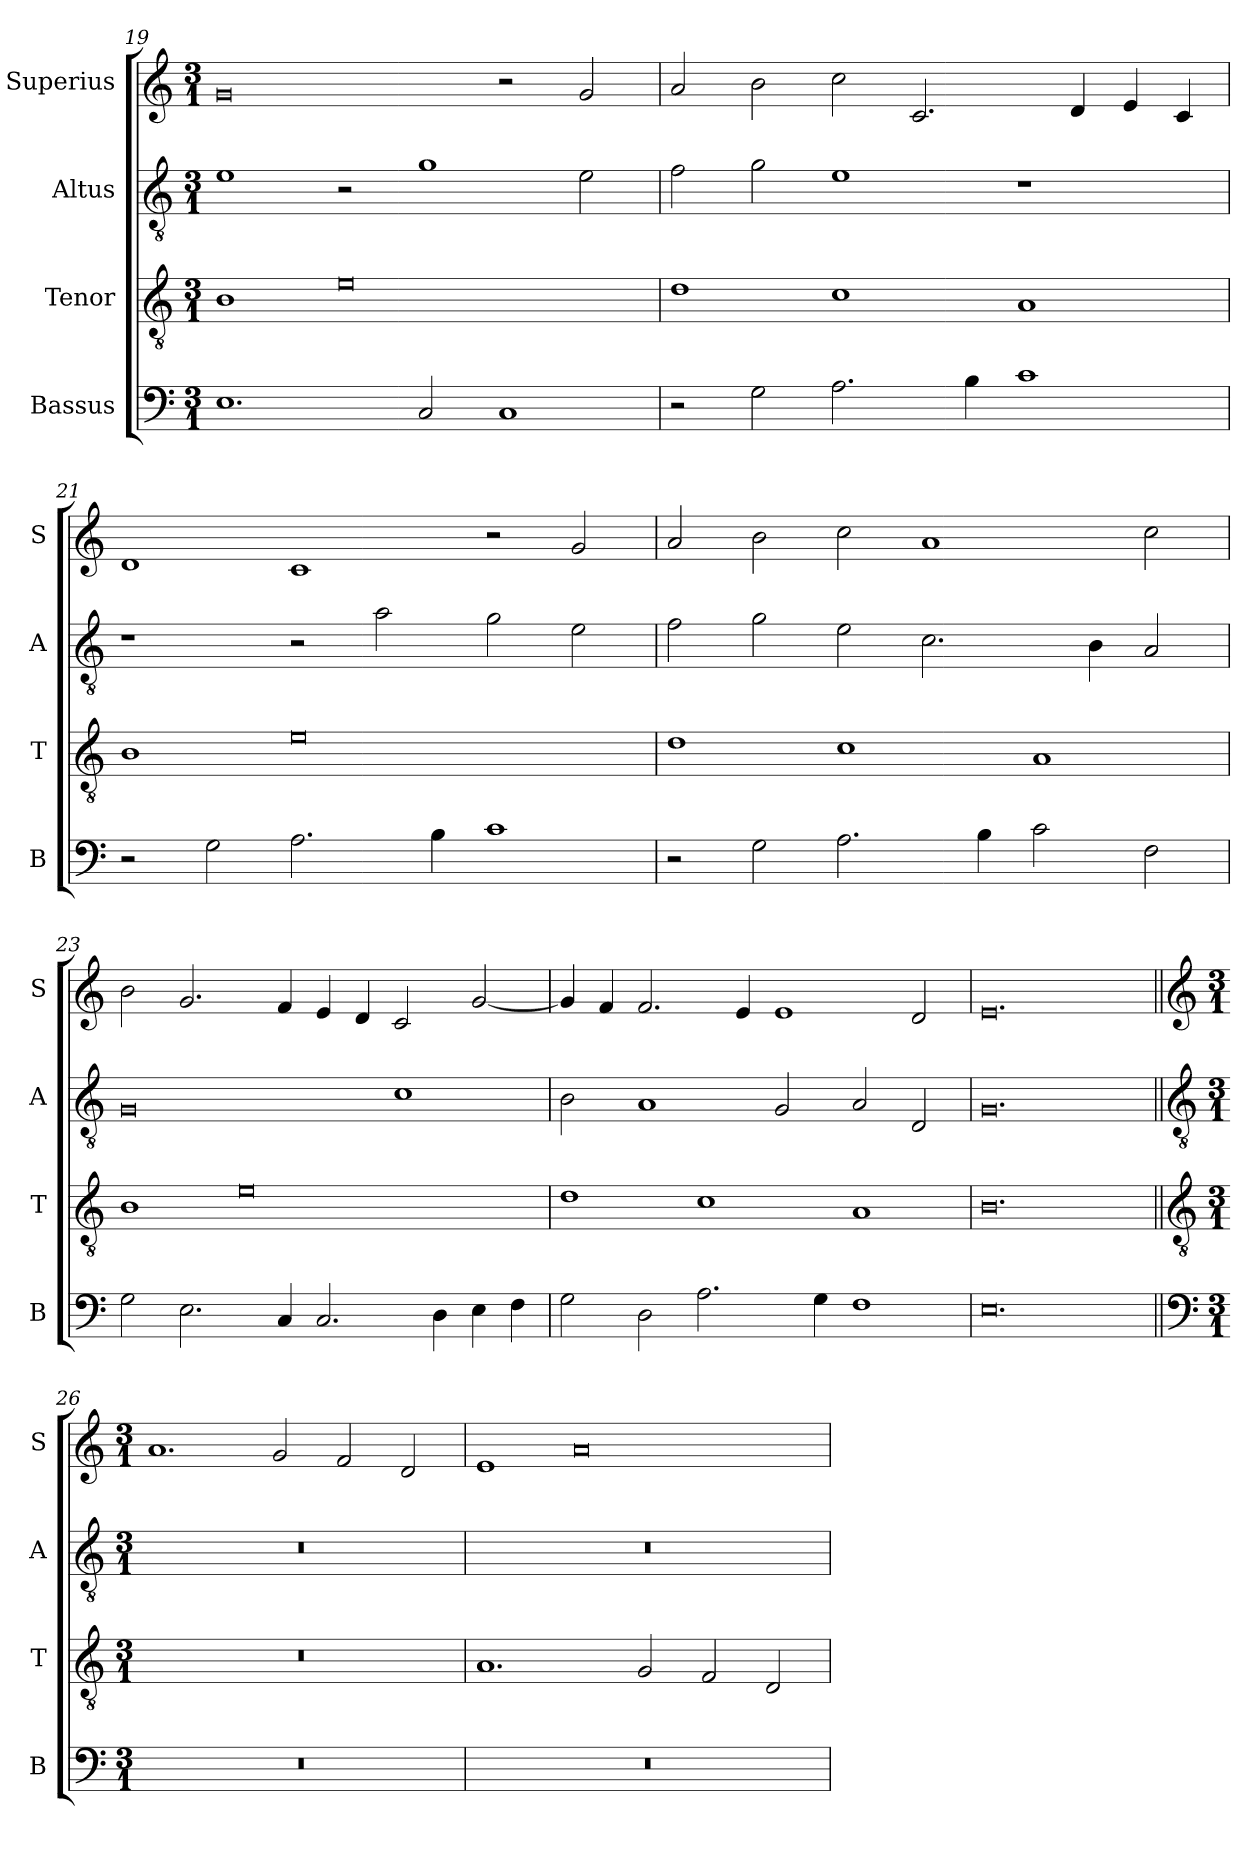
**kern	**kern	**kern	**kern
*part4	*part3	*part2	*part1
*staff4	*staff3	*staff2	*staff1
*I"Bassus	*I"Tenor	*I"Altus	*I"Superius
*I'B	*I'T	*I'A	*I'S
*clefF4	*clefGv2	*clefGv2	*clefG2
*k[]	*k[]	*k[]	*k[]
*M3/1	*M3/1	*M3/1	*M3/1
=19	=19	=19	=19
1.E	1B	1e	0g
.	0e	2r	.
2C/	.	1g	.
1C	.	.	2r
.	.	2e\	2g/
=20	=20	=20	=20
2r	1d	2f\	2a/
2G\	.	2g\	2b\
2.A\	1c	1e	2cc\
.	.	.	2.c/
4B\	.	.	.
1c	1A	1r	.
.	.	.	4d/
.	.	.	4e/
.	.	.	4c/
=21	=21	=21	=21
2r	1B	1r	1d
2G\	.	.	.
2.A\	0e	2r	1c
.	.	2a\	.
4B\	.	.	.
1c	.	2g\	2r
.	.	2e\	2g/
=22	=22	=22	=22
2r	1d	2f\	2a/
2G\	.	2g\	2b\
2.A\	1c	2e\	2cc\
.	.	2.c\	1a
4B\	.	.	.
2c\	1A	.	.
.	.	4B\	.
2F\	.	2A/	2cc\
=23	=23	=23	=23
2G\	1B	0G	2b\
2.E\	.	.	2.g/
.	0e	.	.
4C/	.	.	4f/
2.C/	.	.	4e/
.	.	.	4d/
.	.	1c	2c/
4D\	.	.	.
4E\	.	.	[2g/
4F\	.	.	.
=24	=24	=24	=24
2G\	1d	2B\	4g/]
.	.	.	4f/
2D\	.	1A	2.f/
2.A\	1c	.	.
.	.	.	4e/
.	.	2G/	1e
4G\	.	.	.
1F	1A	2A/	.
.	.	2D/	2d/
=25	=25	=25	=25
0.E	0.B	0.G	0.e
!!LO:LB:g=z
=26||	=26||	=26||	=26||
*clefF4	*clefGv2	*clefGv2	*clefG2
*k[]	*k[]	*k[]	*k[]
*M3/1	*M3/1	*M3/1	*M3/1
0.r	0.r	0.r	1.a
.	.	.	2g/
.	.	.	2f/
.	.	.	2d/
=27	=27	=27	=27
0.r	1.A	0.r	1e
.	.	.	0a
.	2G/	.	.
.	2F/	.	.
.	2D/	.	.
=	=	=	=
*-	*-	*-	*-
